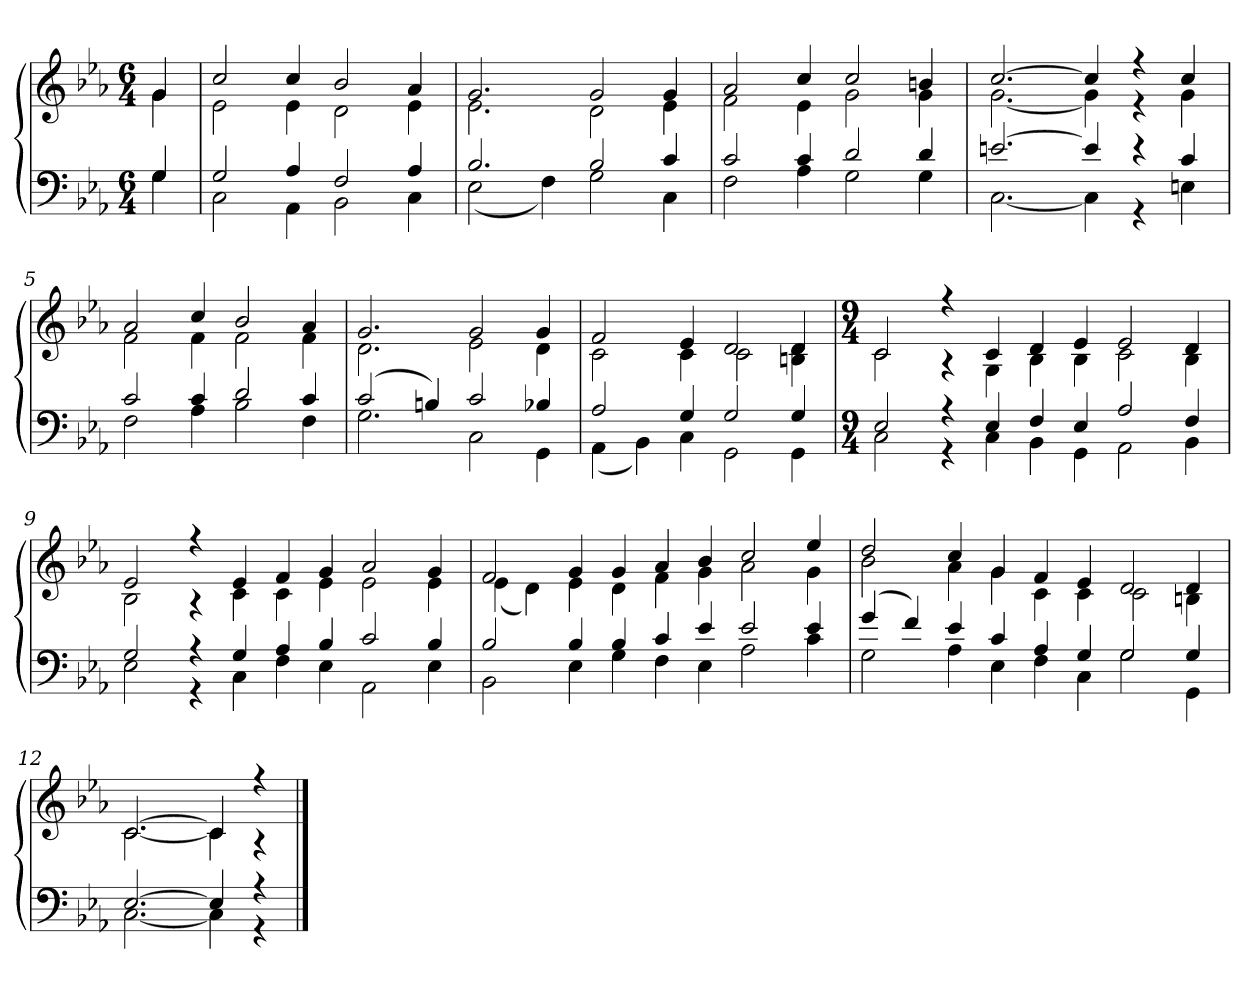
**kern	**kern
*part1	*part1
*staff2	*staff1
*clefF4	*clefG2
*k[b-e-a-]	*k[b-e-a-]
*c:	*c:
*M6/4	*M6/4
=	=
*^	*^
4G	4G	4g	4g
=1	=1	=1	=1
2G	2C	2cc	2e-
4A-	4AA-	4cc	4e-
2F	2BB-	2b-	2d
4A-	4C	4a-	4e-
=2	=2	=2	=2
2.B-	(2E-	2.g	2.e-
.	4F)	.	.
2B-	2G	2g	2d
4c	4C	4g	4e-
=3	=3	=3	=3
2c	2F	2a-	2f
4c	4A-	4cc	4e-
2d	2G	2cc	2g
4d	4G	4bn	4g
=4	=4	=4	=4
[2.en	[2.C	[2.cc	[2.g
4e]	4C]	4cc]	4g]
4r	4r	4r	4r
4c	4En	4cc	4g
=5	=5	=5	=5
2c	2F	2a-	2f
4c	4A-	4cc	4f
2d	2B-	2b-	2f
4c	4F	4a-	4f
=6	=6	=6	=6
(2c	2.G	2.g	2.d
4Bn)	.	.	.
2c	2C	2g	2e-
4B-X	4GG	4g	4d
=7	=7	=7	=7
2A-	(4AA-	2f	2c
.	4BB-)	.	.
4G	4C	4e-	4c
2G	2GG	2d	2c
4G	4GG	4d	4Bn 4d
=8	=8	=8	=8
*M9/4	*	*M9/4	*
2E-	2C	2c	2c
4r	4r	4r	4r
4E-	4C	4c	4G
4F	4BB-	4d	4B-
4E-	4GG	4e-	4B-
2A-	2AA-	2e-	2c
4F	4BB-	4d	4B-
=9	=9	=9	=9
2G	2E-	2e-	2B-
4r	4r	4r	4r
4G	4C	4e-	4c
4A-	4F	4f	4c
4B-	4E-	4g	4e-
2c	2AA-	2a-	2e-
4B-	4E-	4g	4e-
=10	=10	=10	=10
2B-	2BB-	2f	(4e-
.	.	.	4d)
4B-	4E-	4g	4e-
4B-	4G	4g	4d
4c	4F	4a-	4f
4e-	4E-	4b-	4g
2e-	2A-	2cc	2a-
4e-	4c	4ee-	4g
=11	=11	=11	=11
(4g	2G	2dd	2b-
4f)	.	.	.
4e-	4A-	4cc	4a-
4c	4E-	4g	4g
4A-	4F	4f	4c
4G	4C	4e-	4c
2G	2G	2d	2c
4G	4GG	4d	4Bn
=12	=12	=12	=12
[2.E-	[2.C	[2.c	[2.c
4E-]	4C]	4c]	4c]
4r	4r	4r	4r
*v	*v	*	*
*	*v	*v
==	==
*-	*-
